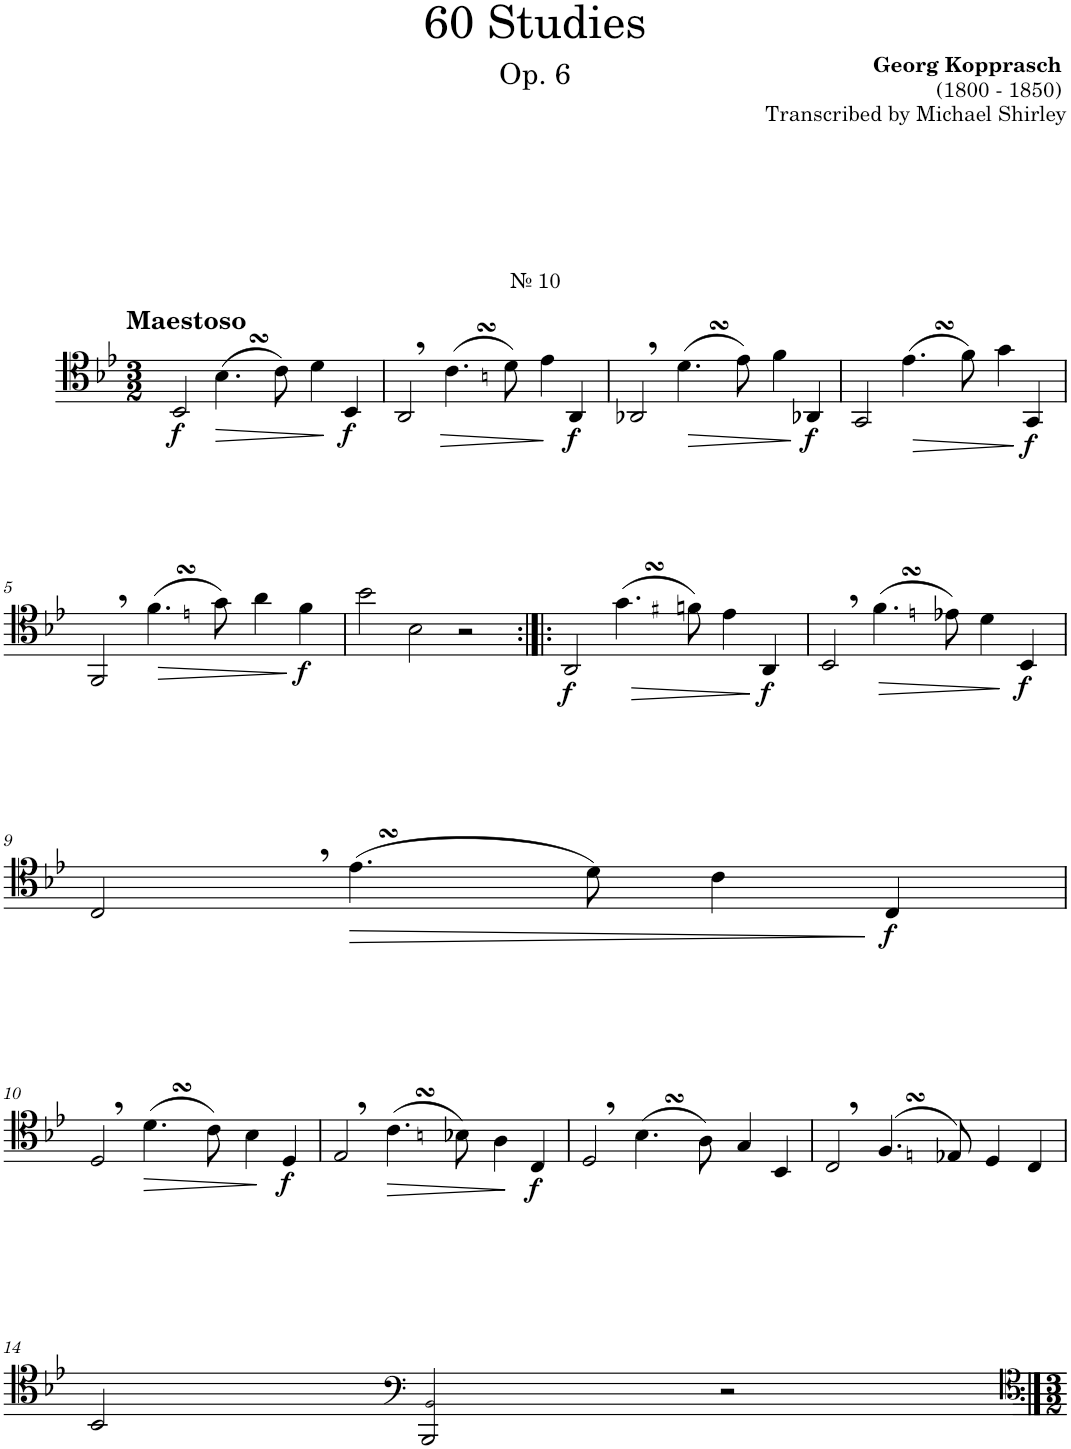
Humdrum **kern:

**kern	**dynam
*part1	*part1
*staff1	*staff1
*I"Trombone	*
*I'Tbn.	*
*clefC4	*
*k[b-e-]	*
*M3/2	*
=1	=1
!LO:TX:a:t=№ 10	!
!LO:TX:a:B:t=Maestoso	!
!	!LO:DY:b
2BB-/	f
!	!LO:HP:b
(>4.B-sSSs\	>
8c\)	.
4d\	.
!	!LO:DY:n=1:b
4BB-/	] f
=2	=2
2AA,/	.
!LO:TX:a:t=♮	!
!	!LO:HP:b
(4.csSSS\	>
8d\)	.
4e-\	.
!	!LO:DY:n=1:b
4AA/	] f
=3	=3
2AA-X,/	.
!	!LO:HP:b
(4.dsSsS\	>
8e-\)	.
4f\	.
!	!LO:DY:n=1:b
4AA-X/	] f
=4	=4
2GG/	.
!	!LO:HP:b
(>4.e-sSSs\	>
8f\)	.
4g\	.
!	!LO:DY:n=1:b
4GG/	] f
!!LO:LB:g=z
=5	=5
2FF,/	.
!LO:TX:a:t=♮	!
!	!LO:HP:b
(>4.fsSSS\	>
8g\)	.
4a\	.
!	!LO:DY:n=1:b
4f\	] f
=6	=6
2b-\	.
2B-\	.
2r	.
=7:|!|:	=7:|!|:
!	!LO:DY:b
2AA/	f
!LO:TX:a:t=♯	!
!	!LO:HP:b
(>4.gsSSS\	>
8fn\)	.
4e-\	.
!	!LO:DY:n=1:b
4AA/	] f
=8	=8
2BB-,/	.
!LO:TX:a:t=♮	!
!	!LO:HP:b
(>4.fsSSS\	>
8e-X\)	.
4d\	.
!	!LO:DY:n=1:b
4BB-/	] f
!!LO:LB:g=z
=9	=9
2C,/	.
!	!LO:HP:b
(>4.e-sSSs\	>
8d\)	.
4c\	.
!	!LO:DY:n=1:b
4C/	] f
!!LO:LB:g=z
=10	=10
2D,/	.
!	!LO:HP:b
(4.dsSsS\	>
8c\)	.
4B-\	.
!	!LO:DY:n=1:b
4D/	] f
=11	=11
!LO:TX:a:t=♮	!
2E-,/	.
!	!LO:HP:b
(4.csSSS\	>
8B-X\)	.
4A\	.
!	!LO:DY:n=1:b
4C/	] f
=12	=12
2D,/	.
(4.B-sSSs\	.
8A\)	.
4G/	.
4BB-/	.
=13	=13
!LO:TX:a:t=♮	!
2C,/	.
(>4.FsSSS/	.
8E-X/)	.
4D/	.
4C/	.
!!LO:LB:g=z
=14	=14
2BB-/	.
*clefF4	*
2BBB-/ 2BB-!/	.
2r	.
=:|!	=:|!
*-	*-
